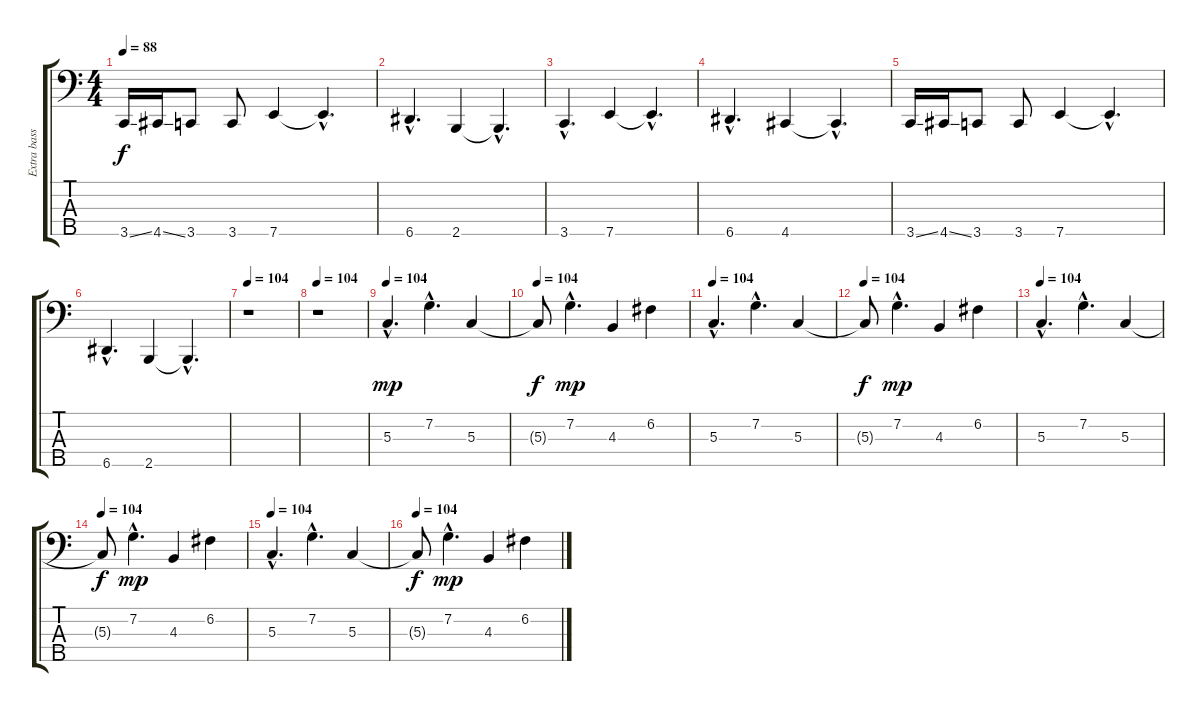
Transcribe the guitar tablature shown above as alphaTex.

\track ("Extra bass" "Extra bass") {instrument electricbassfinger}
\staff {score tabs}
\tuning (F2 C2 G1 D1 A0) {hide}
\ts (4 4)
\tempo 88
\clef f4
\ks c
3.5{ss}.16{dy f} 4.5{ss}.16 3.5.8 3.5.8 7.5.4 7.5{hac t}.4{d} |
6.5{hac}.4{d} 2.5.4 2.5{hac t}.4{d} |
3.5{hac}.4{d} 7.5.4 7.5{hac t}.4{d} |
6.5{hac}.4{d} 4.5.4 4.5{hac t}.4{d} |
3.5{ss}.16 4.5{ss}.16 3.5.8 3.5.8 7.5.4 7.5{hac t}.4{d} |
6.5{hac}.4{d} 2.5.4 2.5{hac t}.4{d} |
\tempo 104
r.1 |
\tempo 104
r.1 |
\tempo 104
5.3{hac}.4{d dy mp instrument electricbassfinger} 7.2{hac}.4{d} 5.3.4 |
\tempo 104
5.3{t}.8{dy f instrument electricbassfinger} 7.2{hac}.4{d dy mp} 4.3.4 6.2.4 |
\tempo 104
5.3{hac}.4{d instrument electricbassfinger} 7.2{hac}.4{d} 5.3.4 |
\tempo 104
5.3{t}.8{dy f instrument electricbassfinger} 7.2{hac}.4{d dy mp} 4.3.4 6.2.4 |
\tempo 104
5.3{hac}.4{d instrument electricbassfinger} 7.2{hac}.4{d} 5.3.4 |
\tempo 104
5.3{t}.8{dy f instrument electricbassfinger} 7.2{hac}.4{d dy mp} 4.3.4 6.2.4 |
\tempo 104
5.3{hac}.4{d instrument electricbassfinger} 7.2{hac}.4{d} 5.3.4 |
\tempo 104
5.3{t}.8{dy f instrument electricbassfinger} 7.2{hac}.4{d dy mp} 4.3.4 6.2.4
